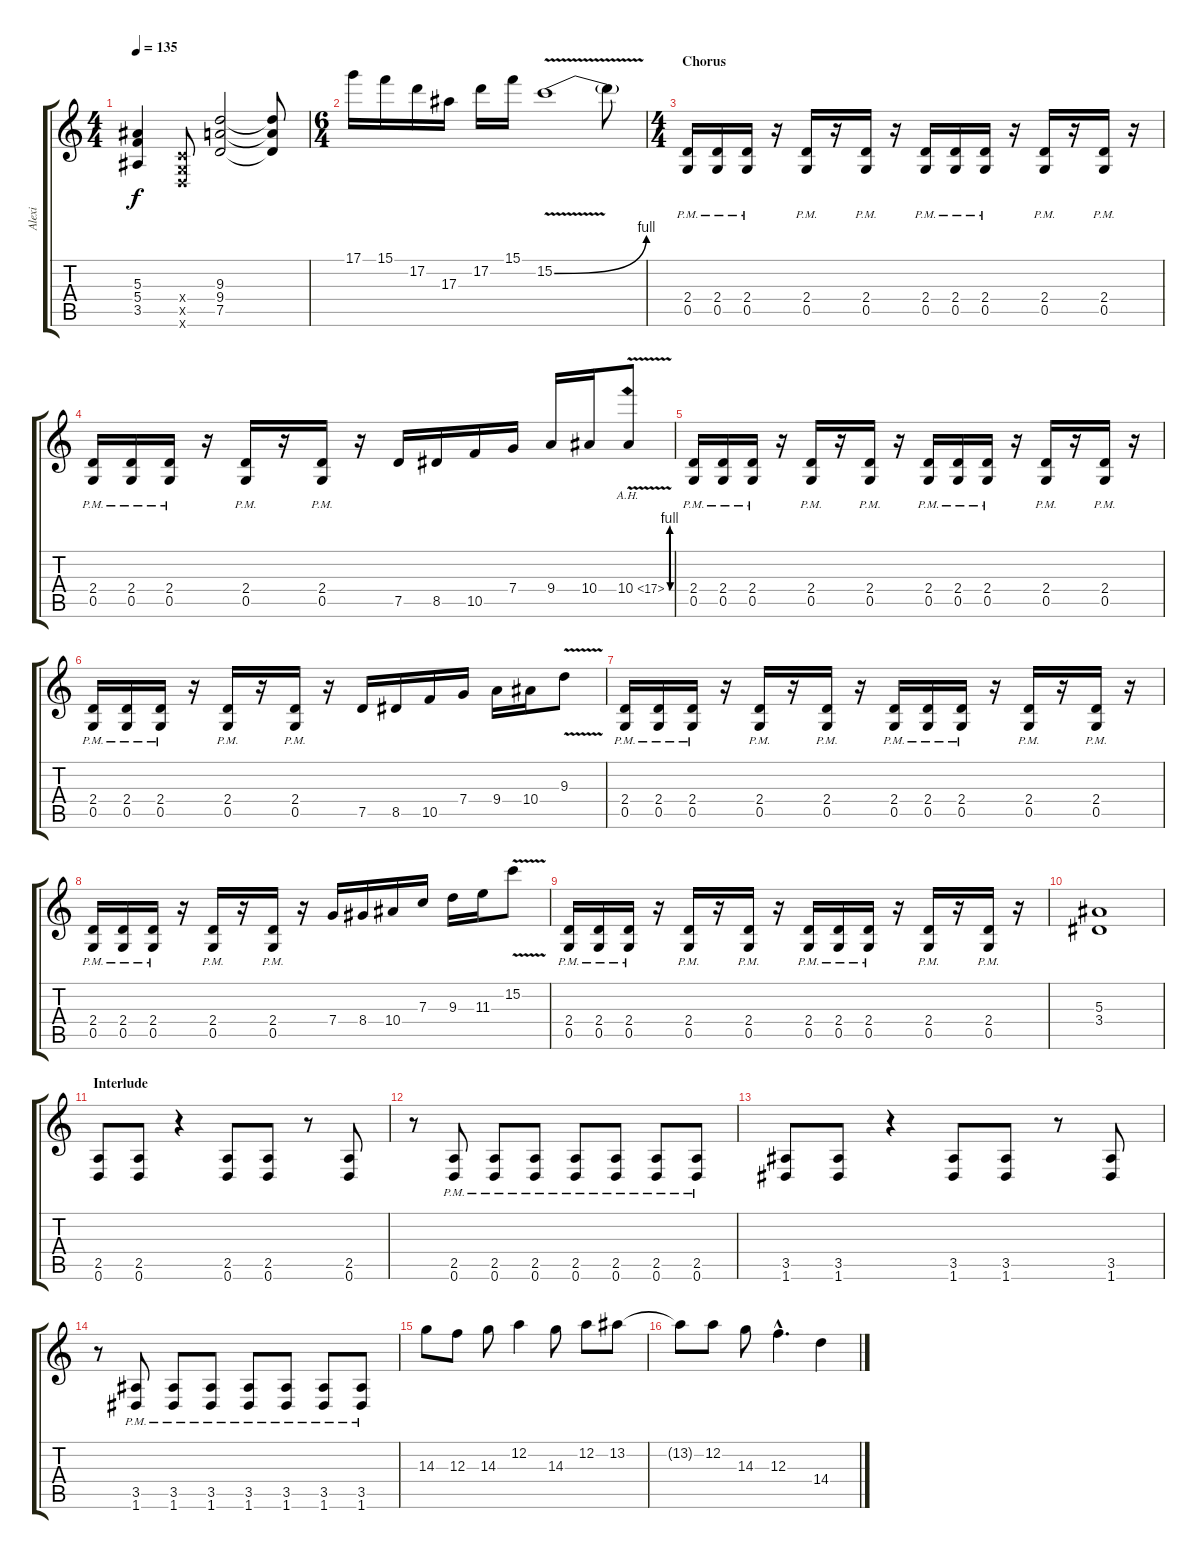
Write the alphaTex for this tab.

\track ("Alexi" "Alexi") {instrument distortionguitar}
\staff {score tabs}
\tuning (D4 A3 F3 C3 G2 D2) {hide}
\ts (4 4)
\tempo 135
\clef g2
\ks c
(5.3 5.4 3.5).4{dy f} (0.4{x} 0.5{x} 0.6{x}).8 (9.3 9.4 7.5).2 (9.3{t} 9.4{t} 7.5{t}).8 |
\ts (6 4)
17.1.16 15.1.16 17.2.16 17.3.16 17.2.16 15.1.16 15.2{be (bend 0 0 60 4) v}.1 15.2{t}.8 |
\ts (4 4)
\section ("" "Chorus")
(2.4{pm} 0.5{pm}).16 (2.4{pm} 0.5{pm}).16 (2.4{pm} 0.5{pm}).16 r.16 (2.4{pm} 0.5{pm}).16 r.16 (2.4{pm} 0.5{pm}).16 r.16 (2.4{pm} 0.5{pm}).16 (2.4{pm} 0.5{pm}).16 (2.4{pm} 0.5{pm}).16 r.16 (2.4{pm} 0.5{pm}).16 r.16 (2.4{pm} 0.5{pm}).16 r.16 |
(2.4{pm} 0.5{pm}).16 (2.4{pm} 0.5{pm}).16 (2.4{pm} 0.5{pm}).16 r.16 (2.4{pm} 0.5{pm}).16 r.16 (2.4{pm} 0.5{pm}).16 r.16 7.5.16 8.5.16 10.5.16 7.4.16 9.4.16 10.4.16 10.4{be (custom 0 0 15 4 30 4 45 0 60 0) ah 7 v}.8 |
(2.4{pm} 0.5{pm}).16 (2.4{pm} 0.5{pm}).16 (2.4{pm} 0.5{pm}).16 r.16 (2.4{pm} 0.5{pm}).16 r.16 (2.4{pm} 0.5{pm}).16 r.16 (2.4{pm} 0.5{pm}).16 (2.4{pm} 0.5{pm}).16 (2.4{pm} 0.5{pm}).16 r.16 (2.4{pm} 0.5{pm}).16 r.16 (2.4{pm} 0.5{pm}).16 r.16 |
(2.4{pm} 0.5{pm}).16 (2.4{pm} 0.5{pm}).16 (2.4{pm} 0.5{pm}).16 r.16 (2.4{pm} 0.5{pm}).16 r.16 (2.4{pm} 0.5{pm}).16 r.16 7.5.16 8.5.16 10.5.16 7.4.16 9.4.16 10.4.16 9.3{v}.8 |
(2.4{pm} 0.5{pm}).16 (2.4{pm} 0.5{pm}).16 (2.4{pm} 0.5{pm}).16 r.16 (2.4{pm} 0.5{pm}).16 r.16 (2.4{pm} 0.5{pm}).16 r.16 (2.4{pm} 0.5{pm}).16 (2.4{pm} 0.5{pm}).16 (2.4{pm} 0.5{pm}).16 r.16 (2.4{pm} 0.5{pm}).16 r.16 (2.4{pm} 0.5{pm}).16 r.16 |
(2.4{pm} 0.5{pm}).16 (2.4{pm} 0.5{pm}).16 (2.4{pm} 0.5{pm}).16 r.16 (2.4{pm} 0.5{pm}).16 r.16 (2.4{pm} 0.5{pm}).16 r.16 7.4.16 8.4.16 10.4.16 7.3.16 9.3.16 11.3.16 15.2{v}.8 |
(2.4{pm} 0.5{pm}).16 (2.4{pm} 0.5{pm}).16 (2.4{pm} 0.5{pm}).16 r.16 (2.4{pm} 0.5{pm}).16 r.16 (2.4{pm} 0.5{pm}).16 r.16 (2.4{pm} 0.5{pm}).16 (2.4{pm} 0.5{pm}).16 (2.4{pm} 0.5{pm}).16 r.16 (2.4{pm} 0.5{pm}).16 r.16 (2.4{pm} 0.5{pm}).16 r.16 |
(5.3 3.4).1 |
\section ("" "Interlude")
(2.5 0.6).8 (2.5 0.6).8 r.4 (2.5 0.6).8 (2.5 0.6).8 r.8 (2.5 0.6).8 |
r.8 (2.5{pm} 0.6{pm}).8 (2.5{pm} 0.6{pm}).8 (2.5{pm} 0.6{pm}).8 (2.5{pm} 0.6{pm}).8 (2.5{pm} 0.6{pm}).8 (2.5{pm} 0.6{pm}).8 (2.5{pm} 0.6{pm}).8 |
(3.5 1.6).8 (3.5 1.6).8 r.4 (3.5 1.6).8 (3.5 1.6).8 r.8 (3.5 1.6).8 |
r.8 (3.5{pm} 1.6{pm}).8 (3.5{pm} 1.6{pm}).8 (3.5{pm} 1.6{pm}).8 (3.5{pm} 1.6{pm}).8 (3.5{pm} 1.6{pm}).8 (3.5{pm} 1.6{pm}).8 (3.5{pm} 1.6{pm}).8 |
14.3.8 12.3.8 14.3.8 12.2.4 14.3.8 12.2.8 13.2.8 |
13.2{t}.8 12.2.8 14.3.8 12.3{hac}.4{d} 14.4.4
